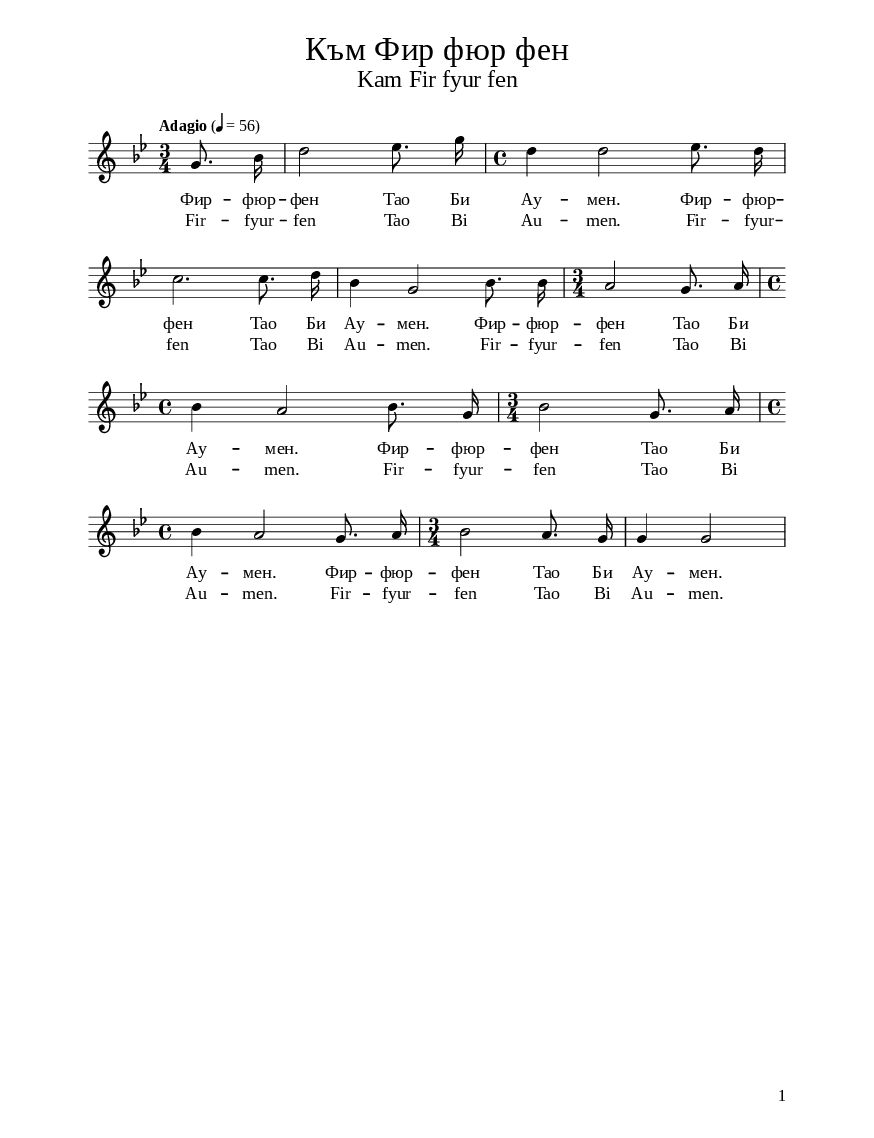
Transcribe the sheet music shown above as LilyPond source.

\version "2.20.0"

% include paper part and global functions
\include "include/globals.ily"

\bookpart {
  \include "include/bookpart-paper.ily"
  \score {
    \include "include/score-layout.ily"

    \new Voice \relative  c' {
      \clef treble
      \key g \minor
       \time 3/4
      \tempoFunc "Adagio" 4 "56"
    \autoBeamOff

      \partial 4 g'8. bes16 | d2 es8. g16 | \time 4/4 d4 d2 es8. d16 | \break

      c2. c8. d16 | bes4 g2 bes8. bes16 | \time 3/4 a2 g8. a16| \time 4/4 \break

      bes4 a2 bes8. g16 | \time 3/4 bes2 g8. a16 | \time 4/4 \break

      bes4 a2 g8. a16| \time 3/4 bes2 a8. g16 | g4 g2| \break




    }

    \addlyrics {
    Фир -- фюр --
  фен Тао Би Ау -- мен. Фир -- фюр --
  фен Тао Би Ау -- мен. Фир -- фюр --
  фен Тао Би Ау -- мен. Фир -- фюр --
  фен Тао Би Ау -- мен. Фир -- фюр --
  фен Тао Би Ау -- мен.}
      \addlyrics {
    Fir -- fyur --
  fen Tao Bi Au -- men. Fir -- fyur --
  fen Tao Bi Au -- men. Fir -- fyur --
  fen Tao Bi Au -- men. Fir -- fyur --
  fen Tao Bi Au -- men. Fir -- fyur --
  fen Tao Bi Au -- men.}

        \header {
          title = \titleFunc "Към Фир фюр фен" "Kam Fir fyur fen"
        }

        \midi{}

      } % score



      % include foreign translation(s) of the song
      %\include "lyrics_de/167_2_kazhi_mi_svetli_bozhi_lach_lyrics_de.ly"

    } % bookpart

   
